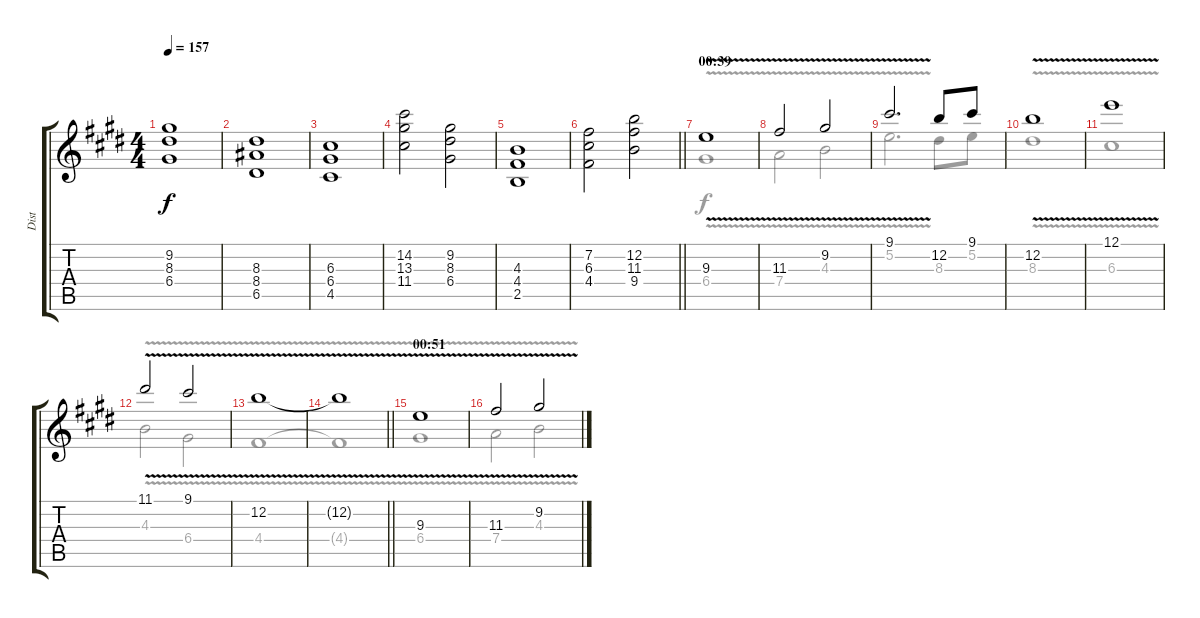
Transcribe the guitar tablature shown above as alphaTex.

\track ("Dist" "Dist") {instrument distortionguitar}
\staff {score tabs}
\tuning (E4 B3 G3 D3 A2 E2) {hide}
\voice
\ts (4 4)
\tempo 157
\clef g2
\ks e
(9.2 8.3 6.4).1{dy f} |
\ks c#minor
(8.3 8.4 6.5).1 |
(6.3 6.4 4.5).1 |
(14.2 13.3 11.4).2 (9.2 8.3 6.4).2 |
\ks e
(4.3 4.4 2.5).1 |
\barLineRight lightlight
\ks c#minor
(7.2 6.3 4.4).2 (12.2 11.3 9.4).2 |
\section ("" "00:39")
9.3{v}.1 |
11.3{v}.2 9.2{v}.2 |
\ks e
9.1{v}.2{d} 12.2.8 9.1.8 |
\ks c#minor
12.2{v}.1 |
12.1{v}.1 |
11.1{v}.2 9.1{v}.2 |
\ks e
12.2{v}.1 |
\barLineRight lightlight
\ks c#minor
12.2{v t}.1 |
\section ("" "00:51")
9.3{v}.1 |
11.3{v}.2 9.2{v}.2
\voice
\clef g2
\ottava regular
\simile none
\ks e
|
\ks c#minor
|
|
|
\ks e
|
\barLineRight lightlight
\ks c#minor
|
6.4{v}.1 |
7.4{v}.2 4.3{v}.2 |
\ks e
5.2{v}.2{d} 8.3.8 5.2.8 |
\ks c#minor
8.3{v}.1 |
6.3{v}.1 |
4.3{v}.2 6.4{v}.2 |
\ks e
4.4{v}.1 |
\barLineRight lightlight
\ks c#minor
4.4{v t}.1 |
6.4{v}.1 |
7.4{v}.2 4.3{v}.2
